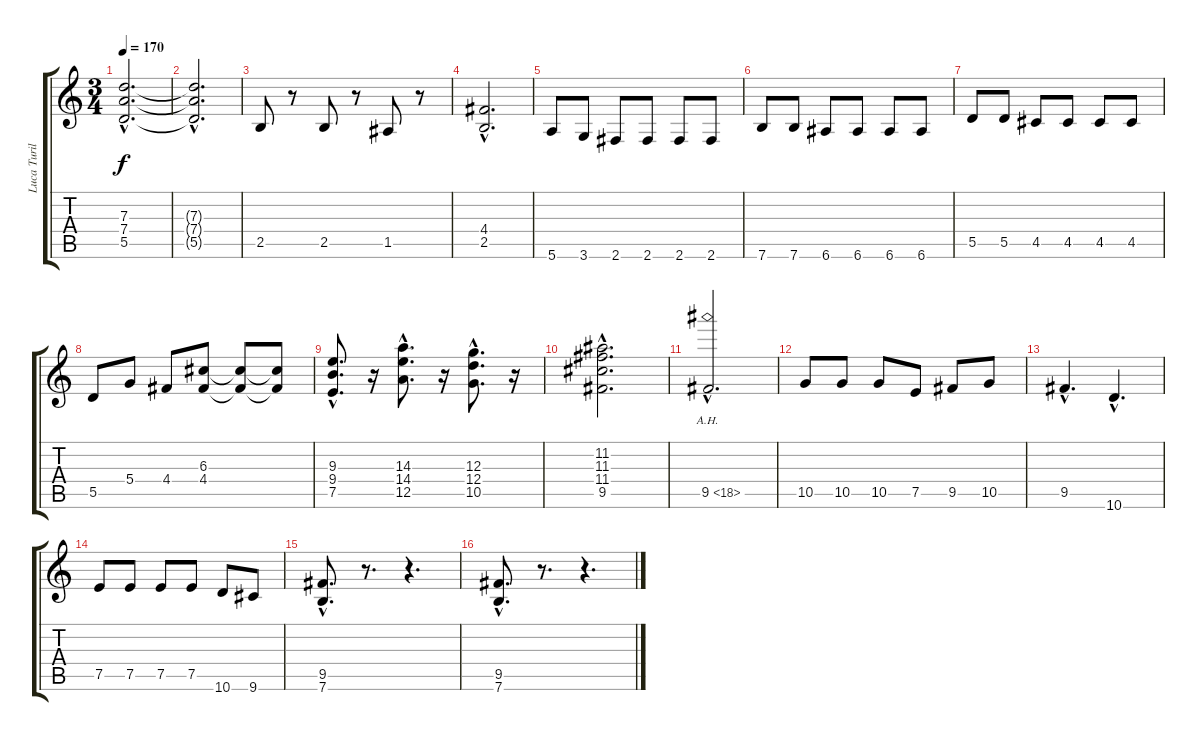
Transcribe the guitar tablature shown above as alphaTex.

\track ("Luca Turilli - Rhythm Guitar" "Luca Turil") {instrument overdrivenguitar}
\staff {score tabs}
\tuning (E4 B3 G3 D3 A2 E2) {hide}
\ts (3 4)
\tempo 170
\clef g2
\ks c
(7.3{hac} 7.4{hac} 5.5{hac}).2{d dy f} |
(7.3{hac t} 7.4{hac t} 5.5{hac t}).2{d} |
2.5.8 r.8 2.5.8 r.8 1.5.8 r.8 |
(4.4{hac} 2.5{hac}).2{d} |
5.6.8 3.6.8 2.6.8 2.6.8 2.6.8 2.6.8 |
7.6.8 7.6.8 6.6.8 6.6.8 6.6.8 6.6.8 |
5.5.8 5.5.8 4.5.8 4.5.8 4.5.8 4.5.8 |
5.5.8 5.4.8 4.4.8 (6.3 4.4).8 (6.3{t} 4.4{t}).8 (6.3{t} 4.4{t}).8 |
(9.3{hac} 9.4{hac} 7.5{hac}).8{d} r.16 (14.3{hac} 14.4{hac} 12.5{hac}).8{d} r.16 (12.3{hac} 12.4{hac} 10.5{hac}).8{d} r.16 |
(11.2{hac} 11.3{hac} 11.4{hac} 9.5{hac}).2{d} |
9.5{ah 9 hac}.2{d} |
10.5.8 10.5.8 10.5.8 7.5.8 9.5.8 10.5.8 |
9.5{hac}.4{d} 10.6{hac}.4{d} |
7.5.8 7.5.8 7.5.8 7.5.8 10.6.8 9.6.8 |
(9.5{hac} 7.6{hac}).8{d} r.8{d} r.4{d} |
(9.5{hac} 7.6{hac}).8{d} r.8{d} r.4{d}
